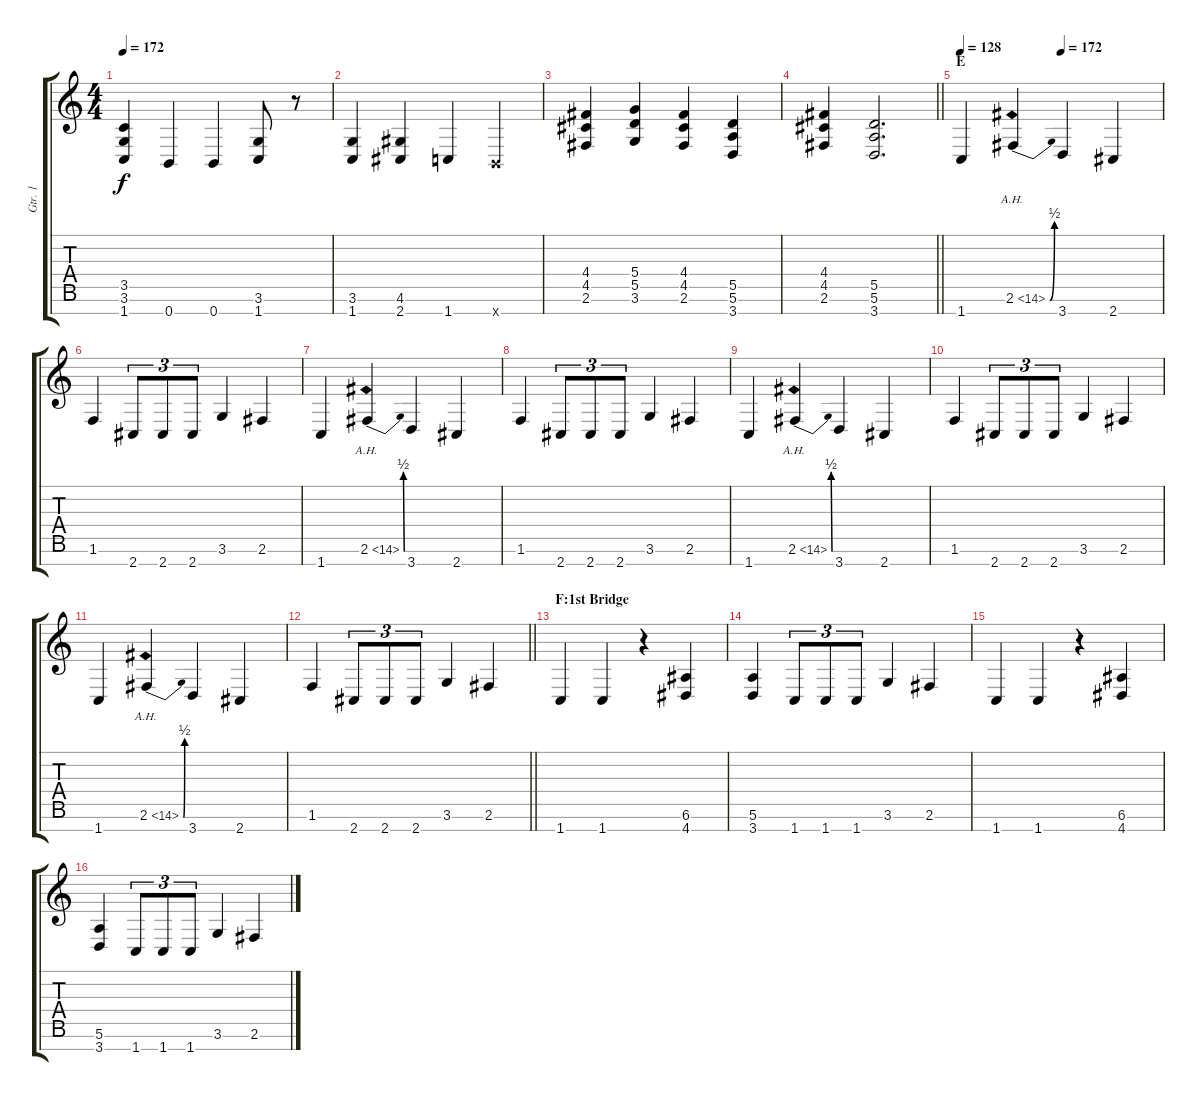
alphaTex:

\track ("Gtr. 1" "Gtr. 1") {instrument distortionguitar}
\staff {score tabs}
\tuning (E4 B3 G3 D3 A2 E2 B1) {hide}
\ts (4 4)
\tempo 172
\clef g2
\ks c
(3.5 3.6 1.7).4{dy f} 0.7.4 0.7.4 (3.6 1.7).8 r.8 |
(3.6 1.7).4 (4.6 2.7).4 1.7.4 0.7{x}.4 |
(4.4 4.5 2.6).4 (5.4 5.5 3.6).4 (4.4 4.5 2.6).4 (5.5 5.6 3.7).4 |
\barLineRight lightlight
(4.4 4.5 2.6).4 (5.5 5.6 3.7).2{d} |
\section ("" "E")
\tempo 128
\tempo (172 0.5)
1.7.4 2.6{be (bend 0 0 60 2) ah 12}.4 3.7.4 2.7.4 |
1.6.4 2.7.8{tu (3 2)} 2.7.8{tu (3 2)} 2.7.8{tu (3 2)} 3.6.4 2.6.4 |
1.7.4 2.6{be (bend 0 0 60 2) ah 12}.4 3.7.4 2.7.4 |
1.6.4 2.7.8{tu (3 2)} 2.7.8{tu (3 2)} 2.7.8{tu (3 2)} 3.6.4 2.6.4 |
1.7.4 2.6{be (bend 0 0 60 2) ah 12}.4 3.7.4 2.7.4 |
1.6.4 2.7.8{tu (3 2)} 2.7.8{tu (3 2)} 2.7.8{tu (3 2)} 3.6.4 2.6.4 |
1.7.4 2.6{be (bend 0 0 60 2) ah 12}.4 3.7.4 2.7.4 |
\barLineRight lightlight
1.6.4 2.7.8{tu (3 2)} 2.7.8{tu (3 2)} 2.7.8{tu (3 2)} 3.6.4 2.6.4 |
\section ("" "F:1st Bridge")
1.7.4 1.7.4 r.4 (6.6 4.7).4 |
(5.6 3.7).4 1.7.8{tu (3 2)} 1.7.8{tu (3 2)} 1.7.8{tu (3 2)} 3.6.4 2.6.4 |
1.7.4 1.7.4 r.4 (6.6 4.7).4 |
(5.6 3.7).4 1.7.8{tu (3 2)} 1.7.8{tu (3 2)} 1.7.8{tu (3 2)} 3.6.4 2.6.4
